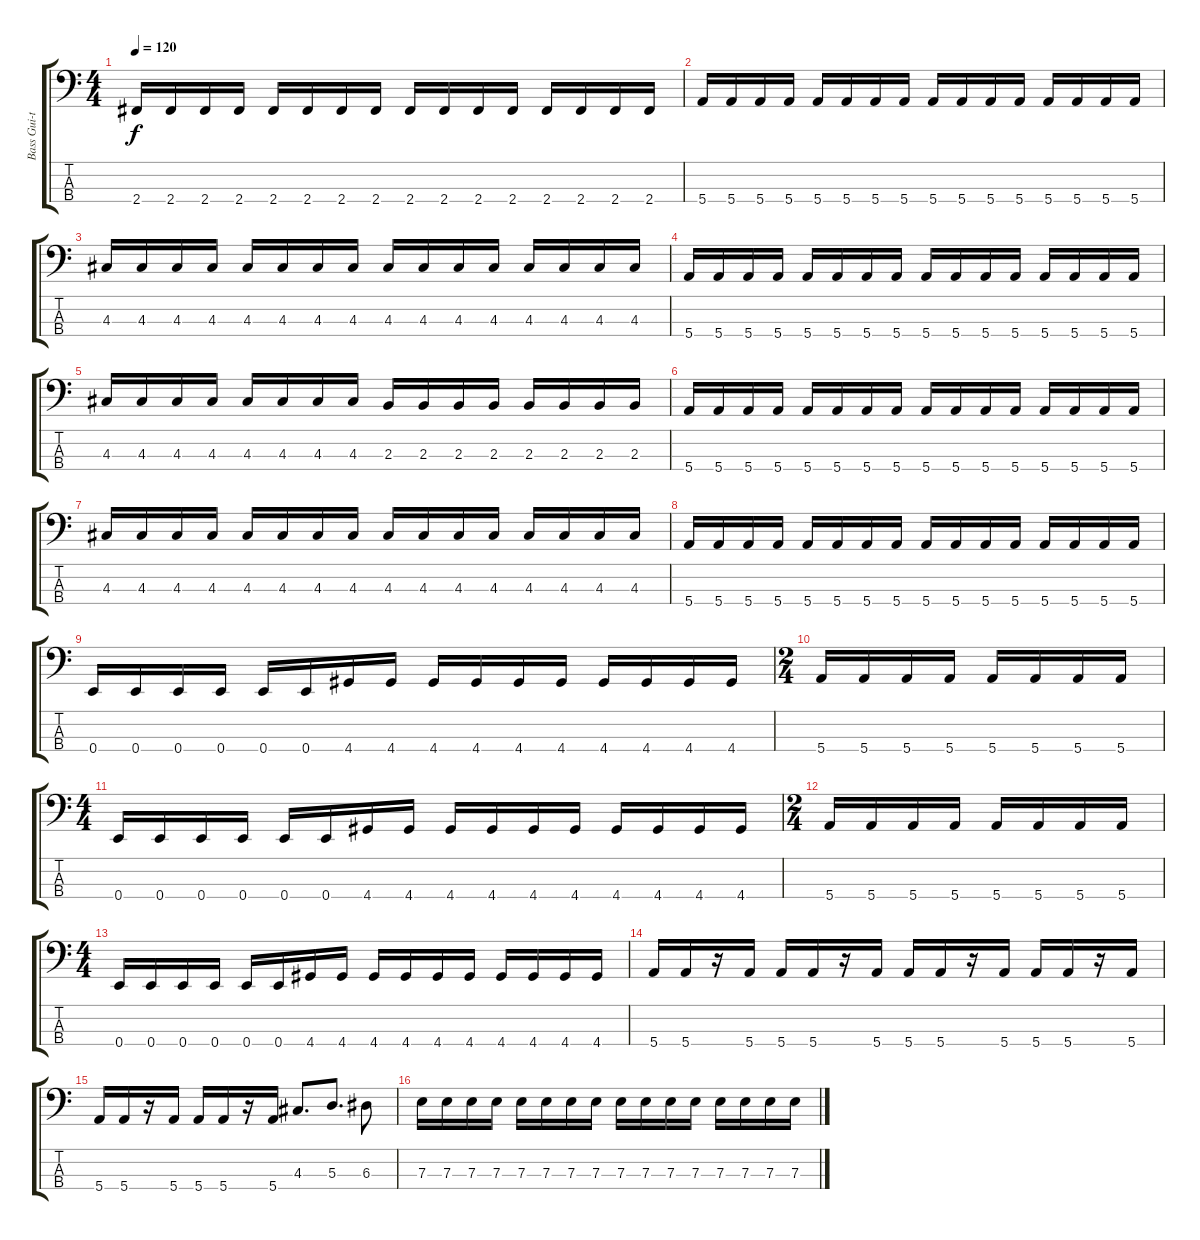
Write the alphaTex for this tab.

\track ("Bass Gui-tar" "Bass Gui-t") {instrument electricbassfinger}
\staff {score tabs}
\tuning (G2 D2 A1 E1) {hide}
\ts (4 4)
\tempo 120
\clef f4
\ks c
2.4.16{dy f} 2.4.16 2.4.16 2.4.16 2.4.16 2.4.16 2.4.16 2.4.16 2.4.16 2.4.16 2.4.16 2.4.16 2.4.16 2.4.16 2.4.16 2.4.16 |
5.4.16 5.4.16 5.4.16 5.4.16 5.4.16 5.4.16 5.4.16 5.4.16 5.4.16 5.4.16 5.4.16 5.4.16 5.4.16 5.4.16 5.4.16 5.4.16 |
4.3.16 4.3.16 4.3.16 4.3.16 4.3.16 4.3.16 4.3.16 4.3.16 4.3.16 4.3.16 4.3.16 4.3.16 4.3.16 4.3.16 4.3.16 4.3.16 |
5.4.16 5.4.16 5.4.16 5.4.16 5.4.16 5.4.16 5.4.16 5.4.16 5.4.16 5.4.16 5.4.16 5.4.16 5.4.16 5.4.16 5.4.16 5.4.16 |
4.3.16 4.3.16 4.3.16 4.3.16 4.3.16 4.3.16 4.3.16 4.3.16 2.3.16 2.3.16 2.3.16 2.3.16 2.3.16 2.3.16 2.3.16 2.3.16 |
5.4.16 5.4.16 5.4.16 5.4.16 5.4.16 5.4.16 5.4.16 5.4.16 5.4.16 5.4.16 5.4.16 5.4.16 5.4.16 5.4.16 5.4.16 5.4.16 |
4.3.16 4.3.16 4.3.16 4.3.16 4.3.16 4.3.16 4.3.16 4.3.16 4.3.16 4.3.16 4.3.16 4.3.16 4.3.16 4.3.16 4.3.16 4.3.16 |
5.4.16 5.4.16 5.4.16 5.4.16 5.4.16 5.4.16 5.4.16 5.4.16 5.4.16 5.4.16 5.4.16 5.4.16 5.4.16 5.4.16 5.4.16 5.4.16 |
0.4.16 0.4.16 0.4.16 0.4.16 0.4.16 0.4.16 4.4.16 4.4.16 4.4.16 4.4.16 4.4.16 4.4.16 4.4.16 4.4.16 4.4.16 4.4.16 |
\ts (2 4)
5.4.16 5.4.16 5.4.16 5.4.16 5.4.16 5.4.16 5.4.16 5.4.16 |
\ts (4 4)
0.4.16 0.4.16 0.4.16 0.4.16 0.4.16 0.4.16 4.4.16 4.4.16 4.4.16 4.4.16 4.4.16 4.4.16 4.4.16 4.4.16 4.4.16 4.4.16 |
\ts (2 4)
5.4.16 5.4.16 5.4.16 5.4.16 5.4.16 5.4.16 5.4.16 5.4.16 |
\ts (4 4)
0.4.16 0.4.16 0.4.16 0.4.16 0.4.16 0.4.16 4.4.16 4.4.16 4.4.16 4.4.16 4.4.16 4.4.16 4.4.16 4.4.16 4.4.16 4.4.16 |
5.4.16 5.4.16 r.16 5.4.16 5.4.16 5.4.16 r.16 5.4.16 5.4.16 5.4.16 r.16 5.4.16 5.4.16 5.4.16 r.16 5.4.16 |
5.4.16 5.4.16 r.16 5.4.16 5.4.16 5.4.16 r.16 5.4.16 4.3.8{d} 5.3.8{d} 6.3.8 |
7.3.16 7.3.16 7.3.16 7.3.16 7.3.16 7.3.16 7.3.16 7.3.16 7.3.16 7.3.16 7.3.16 7.3.16 7.3.16 7.3.16 7.3.16 7.3.16
